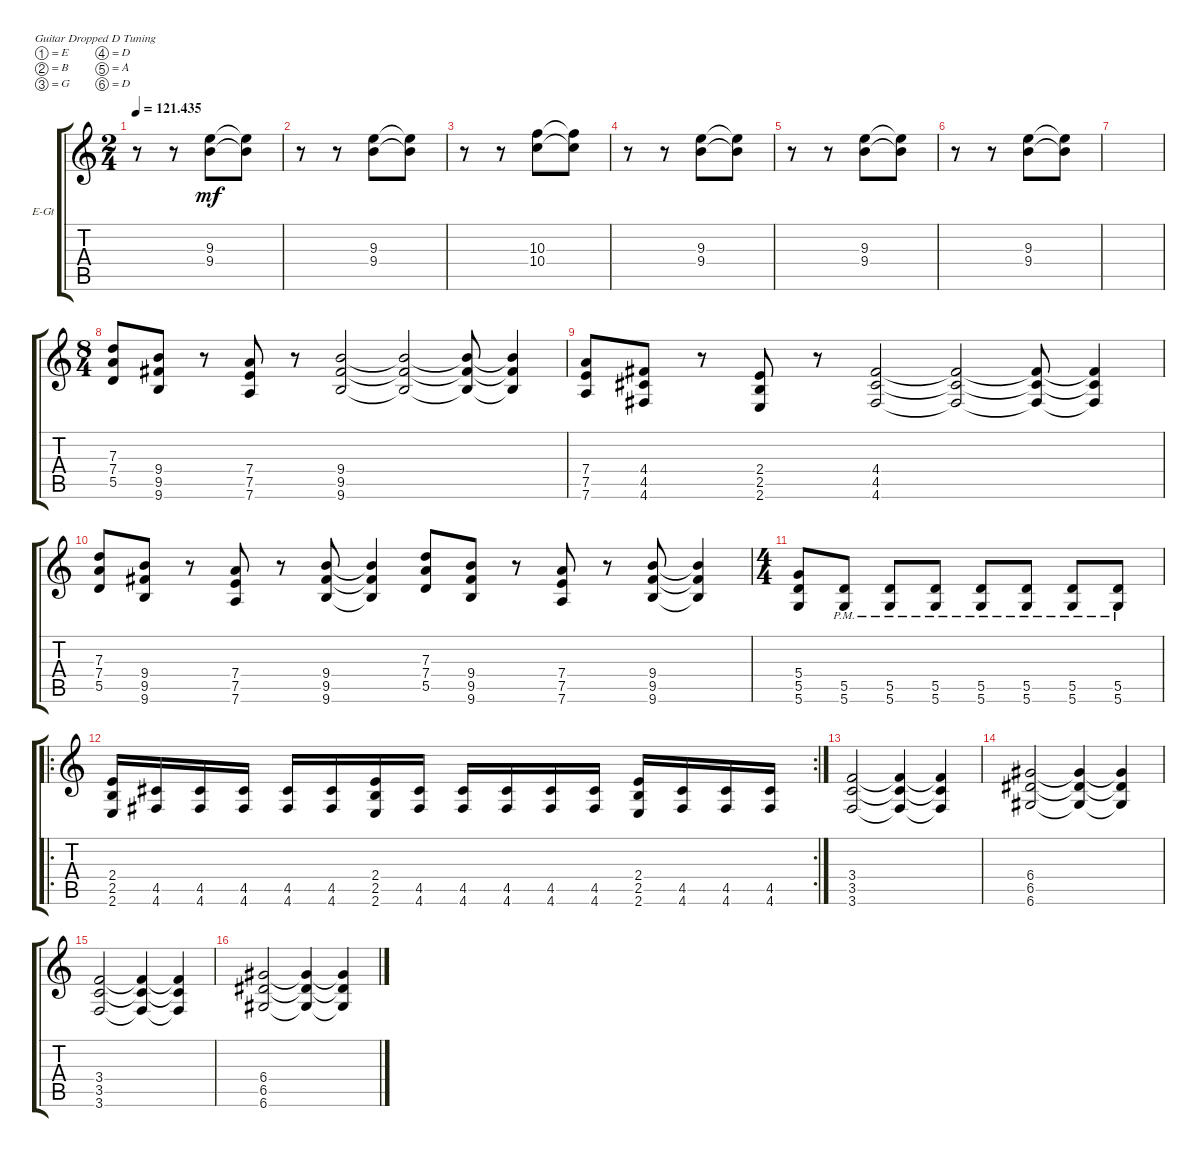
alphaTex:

\bracketExtendMode groupsimilarinstruments
\firstSystemTrackNameOrientation horizontal
\otherSystemsTrackNameOrientation horizontal
\track ("Electric Guitar 1" "E-Gt") {instrument distortionguitar}
\staff {score tabs}
\tuning (E4 B3 G3 D3 A2 D2)
\ts (2 4)
\tempo
121.435
\accidentals auto
\clef g2
\ottava regular
\simile none
\ks c
r.8{dy mf} r.8 (9.4 9.3).8 (9.3{t} 9.4{t}).8 |
r.8 r.8 (9.4 9.3).8 (9.3{t} 9.4{t}).8 |
r.8 r.8 (10.4 10.3).8 (10.3{t} 10.4{t}).8 |
r.8 r.8 (9.4 9.3).8 (9.3{t} 9.4{t}).8 |
r.8 r.8 (9.4 9.3).8 (9.3{t} 9.4{t}).8 |
r.8 r.8 (9.4 9.3).8 (9.3{t} 9.4{t}).8 |
|
\ts (8 4)
(5.5 7.4 7.3).8 (9.6 9.5 9.4).8 r.8 (7.4 7.5 7.6).8 r.8 (9.4 9.5 9.6).2 (9.4{t} 9.5{t} 9.6{t}).2 (9.4{t} 9.5{t} 9.6{t}).8 (9.4{t} 9.5{t} 9.6{t}).4 |
(7.6 7.5 7.4).8 (4.4 4.5 4.6).8 r.8 (2.6 2.5 2.4).8 r.8 (4.6 4.5 4.4).2 (4.4{t} 4.5{t} 4.6{t}).2 (4.6{t} 4.5{t} 4.4{t}).8 (4.4{t} 4.5{t} 4.6{t}).4 |
(5.5 7.4 7.3).8 (9.6 9.5 9.4).8 r.8 (7.4 7.5 7.6).8 r.8 (9.4 9.5 9.6).8 (9.4{t} 9.5{t} 9.6{t}).4 (5.5 7.4 7.3).8 (9.6 9.5 9.4).8 r.8 (7.4 7.5 7.6).8 r.8 (9.4 9.5 9.6).8 (9.4{t} 9.5{t} 9.6{t}).4 |
\ts (4 4)
(5.6 5.5 5.4).8 (5.5{pm} 5.6{pm}).8 (5.6{pm} 5.5{pm}).8 (5.5{pm} 5.6{pm}).8 (5.5{pm} 5.6{pm}).8 (5.5{pm} 5.6{pm}).8 (5.5{pm} 5.6{pm}).8 (5.5{pm} 5.6{pm}).8 |
\ro
\rc 2
(2.6 2.5 2.4).16 (4.5 4.6).16 (4.5 4.6).16 (4.5 4.6).16 (4.5 4.6).16 (4.5 4.6).16 (2.6 2.5 2.4).16 (4.5 4.6).16 (4.5 4.6).16 (4.5 4.6).16 (4.5 4.6).16 (4.5 4.6).16 (2.6 2.5 2.4).16 (4.5 4.6).16 (4.5 4.6).16 (4.6 4.5).16 |
(3.6 3.5 3.4).2 (3.4{t} 3.5{t} 3.6{t}).4 (3.6{t} 3.5{t} 3.4{t}).4 |
(6.6 6.5 6.4).2 (6.4{t} 6.5{t} 6.6{t}).4 (6.6{t} 6.5{t} 6.4{t}).4 |
(3.6 3.5 3.4).2 (3.4{t} 3.5{t} 3.6{t}).4 (3.6{t} 3.5{t} 3.4{t}).4 |
(6.6 6.5 6.4).2 (6.4{t} 6.5{t} 6.6{t}).4 (6.6{t} 6.5{t} 6.4{t}).4
